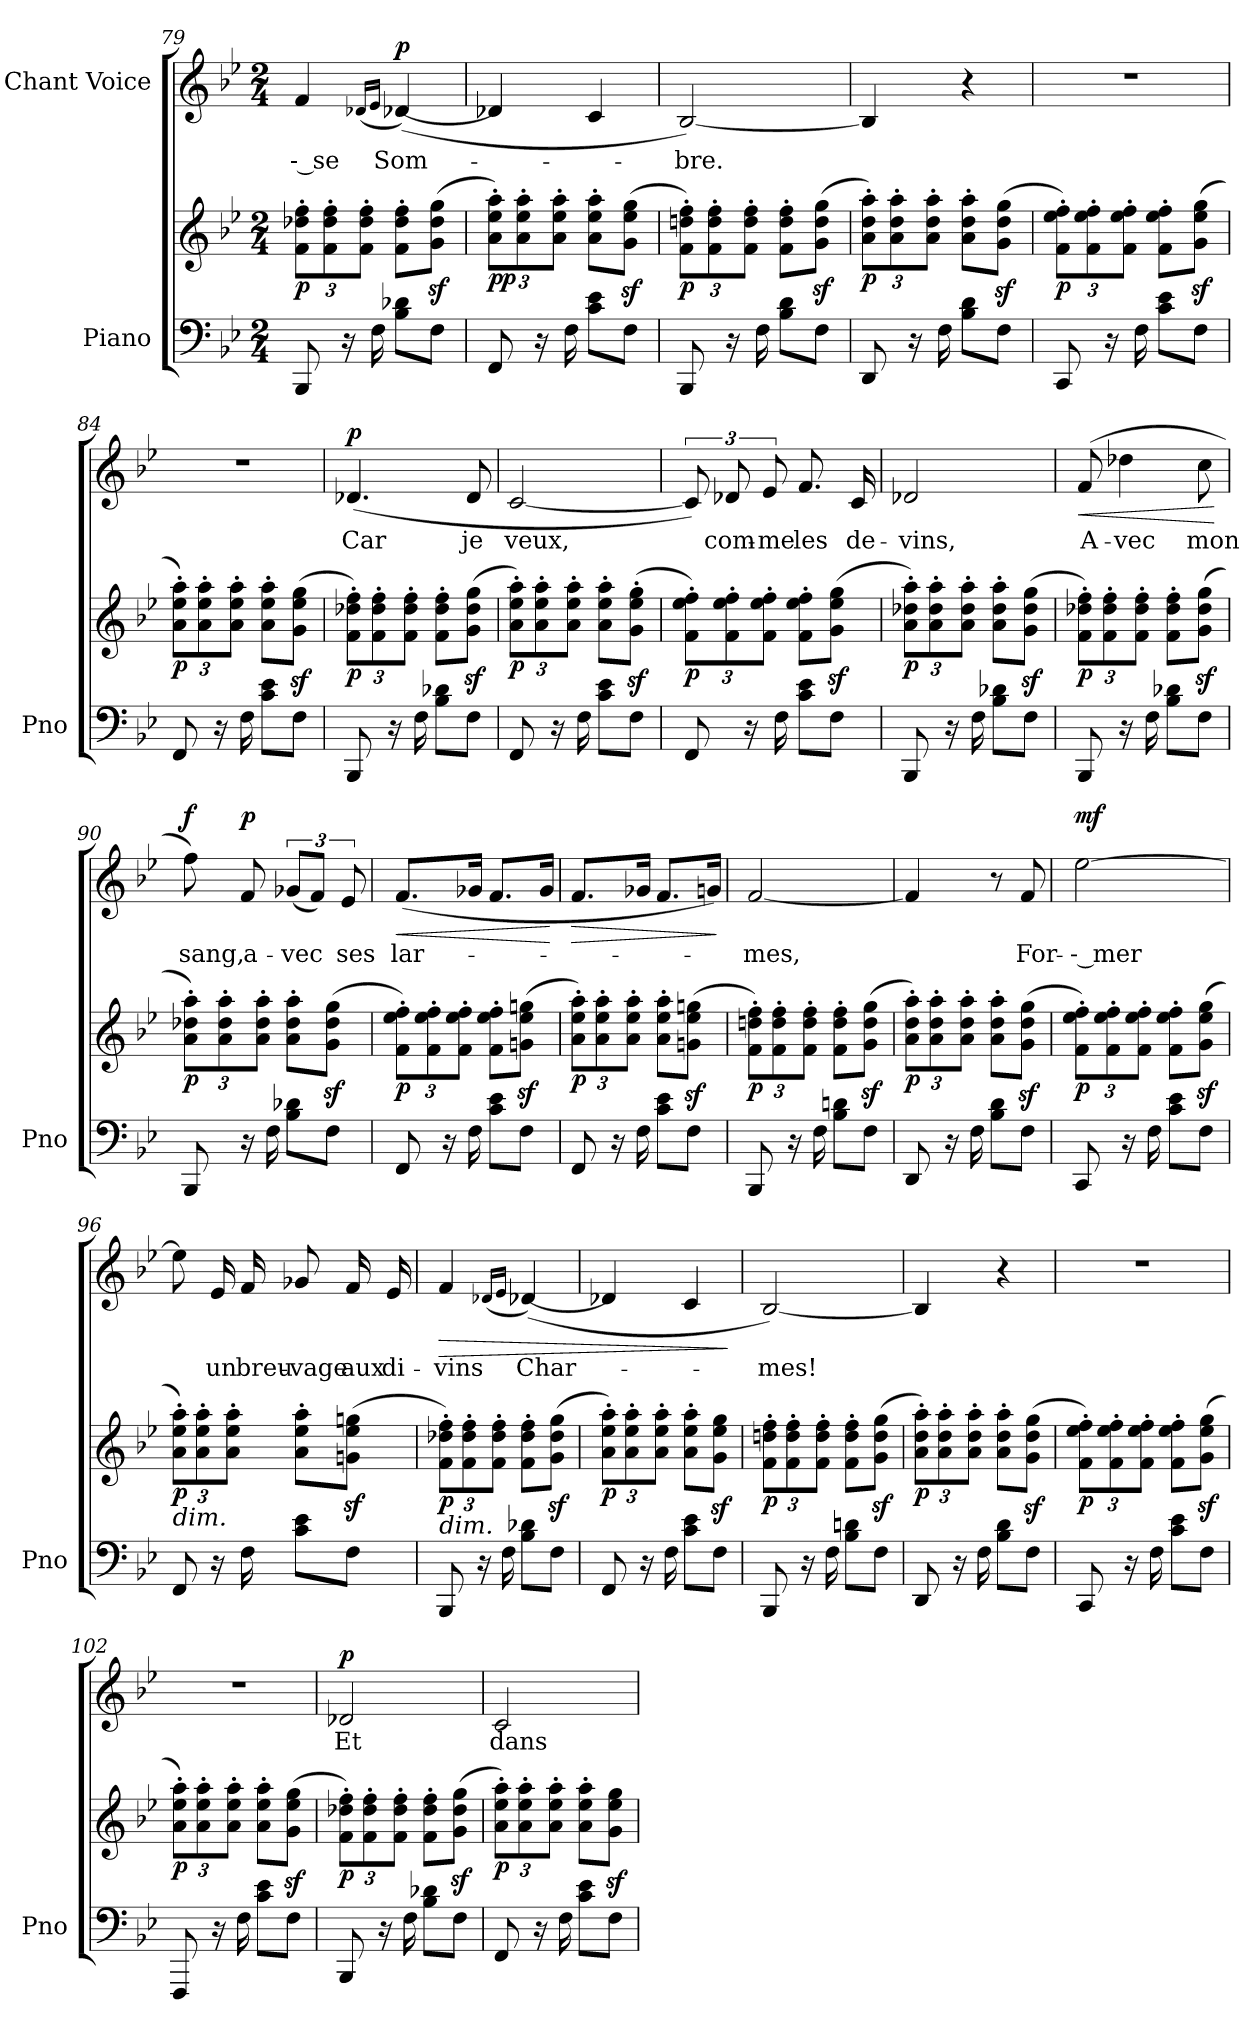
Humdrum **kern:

**kern	**kern	**dynam	**kern	**text	**dynam
*part2	*part2	*part2	*part1	*part1	*part1
*staff3	*staff2	*staff2/3	*staff1	*staff1	*staff1
*I"Piano	*	*	*I"Chant Voice	*	*
*I'Pno	*	*	*	*	*
*clefF4	*clefG2	*	*clefG2	*	*
*k[b-e-]	*k[b-e-]	*	*k[b-e-]	*	*
*M2/4	*M2/4	*	*M2/4	*	*
*	*Xbrackettup	*	*	*	*
=79	=79	=79	=79	=79	=79
!	!	!LO:DY:b	!	!	!
8BBB-/	12f\' 12dd-X\' 12ff\'L	p	4f/	-- se	.
.	12f\' 12dd-\' 12ff\'	.	.	.	.
16r	.	.	.	.	.
.	12f\' 12dd-\' 12ff\'J	.	.	.	.
16F\	.	.	.	.	.
.	.	.	(16qd-X/LL	.	.
.	.	.	16qe-/JJ	.	.
!	!	!	!	!	!LO:DY:a
8B-\ 8d-X\L	8f\' 8dd-\' 8ff\'L	.	([4d-/)	Som-	p
8F\J	(8g\z< 8dd-\z< 8gg\z<J	.	.	.	.
=80	=80	=80	=80	=80	=80
!	!	!LO:DY:b	!	!	!
8FF/	12a\' 12ee-\' 12aa\'L)	pp	4d-X/]	.	.
.	12a\' 12ee-\' 12aa\'	.	.	.	.
16r	.	.	.	.	.
.	12a\' 12ee-\' 12aa\'J	.	.	.	.
16F\	.	.	.	.	.
8c\ 8e-\L	8a\' 8ee-\' 8aa\'L	.	4c/	.	.
8F\J	(8g\z< 8ee-\z< 8gg\z<J	.	.	.	.
=81	=81	=81	=81	=81	=81
!	!	!LO:DY:b	!	!	!
8BBB-/	12f\' 12ddn\' 12ff\'L)	p	[2B-/)	-bre.	.
.	12f\' 12dd\' 12ff\'	.	.	.	.
16r	.	.	.	.	.
.	12f\' 12dd\' 12ff\'J	.	.	.	.
16F\	.	.	.	.	.
8B-\ 8d\L	8f\' 8dd\' 8ff\'L	.	.	.	.
8F\J	(8g\z< 8dd\z< 8gg\z<J	.	.	.	.
=82	=82	=82	=82	=82	=82
!	!	!LO:DY:b	!	!	!
8DD/	12a\' 12dd\' 12aa\'L)	p	4B-/]	.	.
.	12a\' 12dd\' 12aa\'	.	.	.	.
16r	.	.	.	.	.
.	12a\' 12dd\' 12aa\'J	.	.	.	.
16F\	.	.	.	.	.
8B-\ 8d\L	8a\' 8dd\' 8aa\'L	.	4r	.	.
8F\J	(8g\z< 8dd\z< 8gg\z<J	.	.	.	.
=83	=83	=83	=83	=83	=83
!	!	!LO:DY:b	!	!	!
8CC/	12f\' 12ee-\' 12ff\'L)	p	2r	.	.
.	12f\' 12ee-\' 12ff\'	.	.	.	.
16r	.	.	.	.	.
.	12f\' 12ee-\' 12ff\'J	.	.	.	.
16F\	.	.	.	.	.
8c\ 8e-\L	8f\' 8ee-\' 8ff\'L	.	.	.	.
8F\J	(8g\z< 8ee-\z< 8gg\z<J	.	.	.	.
=84	=84	=84	=84	=84	=84
!	!	!LO:DY:b	!	!	!
8FF/	12a\' 12ee-\' 12aa\'L)	p	2r	.	.
.	12a\' 12ee-\' 12aa\'	.	.	.	.
16r	.	.	.	.	.
.	12a\' 12ee-\' 12aa\'J	.	.	.	.
16F\	.	.	.	.	.
8c\ 8e-\L	8a\' 8ee-\' 8aa\'L	.	.	.	.
8F\J	(8g\z< 8ee-\z< 8gg\z<J	.	.	.	.
=85	=85	=85	=85	=85	=85
!	!	!LO:DY:b	!	!	!LO:DY:a
8BBB-/	12f\' 12dd-X\' 12ff\'L)	p	(4.d-X/	Car	p
.	12f\' 12dd-\' 12ff\'	.	.	.	.
16r	.	.	.	.	.
.	12f\' 12dd-\' 12ff\'J	.	.	.	.
16F\	.	.	.	.	.
8B-\ 8d-X\L	8f\' 8dd-\' 8ff\'L	.	.	.	.
8F\J	(8g\z< 8dd-\z< 8gg\z<J	.	8d-/	je	.
=86	=86	=86	=86	=86	=86
!	!	!LO:DY:b	!	!	!
8FF/	12a\' 12ee-\' 12aa\'L)	p	[2c/	veux,	.
.	12a\' 12ee-\' 12aa\'	.	.	.	.
16r	.	.	.	.	.
.	12a\' 12ee-\' 12aa\'J	.	.	.	.
16F\	.	.	.	.	.
8c\ 8e-\L	8a\' 8ee-\' 8aa\'L	.	.	.	.
8F\J	(8g\z<' 8ee-\z<' 8gg\z<'J	.	.	.	.
=87	=87	=87	=87	=87	=87
!	!	!LO:DY:b	!	!	!
8FF/	12f\' 12ee-\' 12ff\'L)	p	12c/])	.	.
.	12f\' 12ee-\' 12ff\'	.	12d-X/	com-	.
16r	.	.	.	.	.
.	12f\' 12ee-\' 12ff\'J	.	12e-/	-me	.
16F\	.	.	.	.	.
8c\ 8e-\L	8f\' 8ee-\' 8ff\'L	.	8.f/	les	.
8F\J	(8g\z< 8ee-\z< 8gg\z<J	.	.	.	.
.	.	.	16c/	de-	.
=88	=88	=88	=88	=88	=88
!	!	!LO:DY:b	!	!	!
8BBB-/	12a\' 12dd-X\' 12aa\'L)	p	2d-X/	-vins,	.
.	12a\' 12dd-\' 12aa\'	.	.	.	.
16r	.	.	.	.	.
.	12a\' 12dd-\' 12aa\'J	.	.	.	.
16F\	.	.	.	.	.
8B-\ 8d-X\L	8a\' 8dd-\' 8aa\'L	.	.	.	.
8F\J	(8g\z< 8dd-\z< 8gg\z<J	.	.	.	.
=89	=89	=89	=89	=89	=89
!	!	!LO:DY:b	!	!	!LO:HP:b
8BBB-/	12f\' 12dd-X\' 12ff\'L)	p	(8f/	A-	<
.	12f\' 12dd-\' 12ff\'	.	.	.	.
16r	.	.	4dd-X\	-vec	.
.	12f\' 12dd-\' 12ff\'J	.	.	.	.
16F\	.	.	.	.	.
8B-\ 8d-X\L	8f\' 8dd-\' 8ff\'L	.	.	.	.
8F\J	(8g\z< 8dd-\z< 8gg\z<J	.	8cc\	mon	.
.	.	.	.	.	[
=90	=90	=90	=90	=90	=90
!	!	!LO:DY:b	!	!	!LO:DY:a
8BBB-/	12a\' 12dd-X\' 12aa\'L)	p	8ff\)	sang,	f
.	12a\' 12dd-\' 12aa\'	.	.	.	.
!	!	!	!	!	!LO:DY:a
16r	.	.	8f/	a-	p
.	12a\' 12dd-\' 12aa\'J	.	.	.	.
16F\	.	.	.	.	.
8B-\ 8d-X\L	8a\' 8dd-\' 8aa\'L	.	(12g-X/L	-vec	.
.	.	.	12f/J)	.	.
8F\J	(8g\z< 8dd-\z< 8gg\z<J	.	.	.	.
.	.	.	12e-/	ses	.
=91	=91	=91	=91	=91	=91
!	!	!LO:DY:b	!	!	!LO:HP:b
8FF/	12f\' 12ee-\' 12ff\'L)	p	(<8.f/L	lar-	<
.	12f\' 12ee-\' 12ff\'	.	.	.	.
16r	.	.	.	.	.
.	12f\' 12ee-\' 12ff\'J	.	.	.	.
16F\	.	.	16g-X/Jk	.	.
8c\ 8e-\L	8f\' 8ee-\' 8ff\'L	.	8.f/L	.	.
8F\J	(8gn\z< 8ee-\z< 8ggn\z<J	.	.	.	.
.	.	.	16g-/Jk	.	.
.	.	.	.	.	[
=92	=92	=92	=92	=92	=92
!	!	!LO:DY:b	!	!	!LO:HP:b
8FF/	12a\' 12ee-\' 12aa\'L)	p	8.f/L	.	>
.	12a\' 12ee-\' 12aa\'	.	.	.	.
16r	.	.	.	.	.
.	12a\' 12ee-\' 12aa\'J	.	.	.	.
16F\	.	.	16g-X/Jk	.	.
8c\ 8e-\L	8a\' 8ee-\' 8aa\'L	.	8.f/L	.	.
8F\J	(8gn\z< 8ee-\z< 8ggn\z<J	.	.	.	.
.	.	.	16gn/Jk)	.	.
.	.	.	.	.	]
=93	=93	=93	=93	=93	=93
!	!	!LO:DY:b	!	!	!
8BBB-/	12f\' 12ddn\' 12ff\'L)	p	[2f/	-mes,	.
.	12f\' 12dd\' 12ff\'	.	.	.	.
16r	.	.	.	.	.
.	12f\' 12dd\' 12ff\'J	.	.	.	.
16F\	.	.	.	.	.
8B-\ 8dn\L	8f\' 8dd\' 8ff\'L	.	.	.	.
8F\J	(8g\z< 8dd\z< 8gg\z<J	.	.	.	.
=94	=94	=94	=94	=94	=94
!	!	!LO:DY:b	!	!	!
8DD/	12a\' 12dd\' 12aa\'L)	p	4f/]	.	.
.	12a\' 12dd\' 12aa\'	.	.	.	.
16r	.	.	.	.	.
.	12a\' 12dd\' 12aa\'J	.	.	.	.
16F\	.	.	.	.	.
8B-\ 8d\L	8a\' 8dd\' 8aa\'L	.	8r	.	.
8F\J	(8g\z< 8dd\z< 8gg\z<J	.	8f/	For-	.
=95	=95	=95	=95	=95	=95
!	!	!LO:DY:b	!	!	!LO:DY:a
8CC/	12f\' 12ee-\' 12ff\'L)	p	[2ee-\	-- mer	mf
.	12f\' 12ee-\' 12ff\'	.	.	.	.
16r	.	.	.	.	.
.	12f\' 12ee-\' 12ff\'J	.	.	.	.
16F\	.	.	.	.	.
8c\ 8e-\L	8f\' 8ee-\' 8ff\'L	.	.	.	.
8F\J	(8g\z< 8ee-\z< 8gg\z<J	.	.	.	.
=96	=96	=96	=96	=96	=96
!	!LO:TX:b:i:t=dim.	!	!	!	!
!	!	!LO:DY:b	!	!	!
8FF/	12a\' 12ee-\' 12aa\'L)	p	8ee-\]	.	.
.	12a\' 12ee-\' 12aa\'	.	.	.	.
16r	.	.	16e-/	un	.
.	12a\' 12ee-\' 12aa\'J	.	.	.	.
16F\	.	.	16f/	breu-	.
8c\ 8e-\L	8a\' 8ee-\' 8aa\'L	.	8g-X/	-vage	.
8F\J	(8gn\z< 8ee-\z< 8ggn\z<J	.	16f/	aux	.
.	.	.	16e-/	di-	.
=97	=97	=97	=97	=97	=97
!	!LO:TX:b:i:t=dim.	!	!	!	!
!	!	!LO:DY:b	!	!	!LO:HP:b
8BBB-/	12f\' 12dd-X\' 12ff\'L)	p	4f/	-vins	>
.	12f\' 12dd-\' 12ff\'	.	.	.	.
16r	.	.	.	.	.
.	12f\' 12dd-\' 12ff\'J	.	.	.	.
16F\	.	.	.	.	.
.	.	.	(16qd-X/LL	.	.
.	.	.	16qe-/JJ	.	.
8B-\ 8d-X\L	8f\' 8dd-\' 8ff\'L	.	([4d-/)	Char-	.
8F\J	(8g\z< 8dd-\z< 8gg\z<J	.	.	.	.
=98	=98	=98	=98	=98	=98
!	!	!LO:DY:b	!	!	!
8FF/	12a\' 12ee-\' 12aa\'L)	p	4d-X/]	.	.
.	12a\' 12ee-\' 12aa\'	.	.	.	.
16r	.	.	.	.	.
.	12a\' 12ee-\' 12aa\'J	.	.	.	.
16F\	.	.	.	.	.
8c\ 8e-\L	8a\' 8ee-\' 8aa\'L	.	4c/	.	.
8F\J	8g\z< 8ee-\z< 8gg\z<J	.	.	.	.
.	.	.	.	.	]
=99	=99	=99	=99	=99	=99
!	!	!LO:DY:b	!	!	!
8BBB-/	12f\' 12ddn\' 12ff\'L	p	[2B-/)	-mes!	.
.	12f\' 12dd\' 12ff\'	.	.	.	.
16r	.	.	.	.	.
.	12f\' 12dd\' 12ff\'J	.	.	.	.
16F\	.	.	.	.	.
8B-\ 8dn\L	8f\' 8dd\' 8ff\'L	.	.	.	.
8F\J	(8g\z< 8dd\z< 8gg\z<J	.	.	.	.
=100	=100	=100	=100	=100	=100
!	!	!LO:DY:b	!	!	!
8DD/	12a\' 12dd\' 12aa\'L)	p	4B-/]	.	.
.	12a\' 12dd\' 12aa\'	.	.	.	.
16r	.	.	.	.	.
.	12a\' 12dd\' 12aa\'J	.	.	.	.
16F\	.	.	.	.	.
8B-\ 8d\L	8a\' 8dd\' 8aa\'L	.	4r	.	.
8F\J	(8g\z< 8dd\z< 8gg\z<J	.	.	.	.
=101	=101	=101	=101	=101	=101
!	!	!LO:DY:b	!	!	!
8CC/	12f\' 12ee-\' 12ff\'L)	p	2r	.	.
.	12f\' 12ee-\' 12ff\'	.	.	.	.
16r	.	.	.	.	.
.	12f\' 12ee-\' 12ff\'J	.	.	.	.
16F\	.	.	.	.	.
8c\ 8e-\L	8f\' 8ee-\' 8ff\'L	.	.	.	.
8F\J	(8g\z< 8ee-\z< 8gg\z<J	.	.	.	.
=102	=102	=102	=102	=102	=102
!	!	!LO:DY:b	!	!	!
8FFF/	12a\' 12ee-\' 12aa\'L)	p	2r	.	.
.	12a\' 12ee-\' 12aa\'	.	.	.	.
16r	.	.	.	.	.
.	12a\' 12ee-\' 12aa\'J	.	.	.	.
16F\	.	.	.	.	.
8c\ 8e-\L	8a\' 8ee-\' 8aa\'L	.	.	.	.
8F\J	(8g\z< 8ee-\z< 8gg\z<J	.	.	.	.
=103	=103	=103	=103	=103	=103
!	!	!LO:DY:b	!	!	!LO:DY:a
8BBB-/	12f\' 12dd-X\' 12ff\'L)	p	2d-X/	Et	p
.	12f\' 12dd-\' 12ff\'	.	.	.	.
16r	.	.	.	.	.
.	12f\' 12dd-\' 12ff\'J	.	.	.	.
16F\	.	.	.	.	.
8B-\ 8d-X\L	8f\' 8dd-\' 8ff\'L	.	.	.	.
8F\J	(8g\z< 8dd-\z< 8gg\z<J	.	.	.	.
=104	=104	=104	=104	=104	=104
!	!	!LO:DY:b	!	!	!
8FF/	12a\' 12ee-\' 12aa\'L)	p	2c/	-dans	.
.	12a\' 12ee-\' 12aa\'	.	.	.	.
16r	.	.	.	.	.
.	12a\' 12ee-\' 12aa\'J	.	.	.	.
16F\	.	.	.	.	.
8c\ 8e-\L	8a\' 8ee-\' 8aa\'L	.	.	.	.
8F\J	8g\z< 8ee-\z< 8gg\z<J	.	.	.	.
=	=	=	=	=	=
*-	*-	*-	*-	*-	*-
